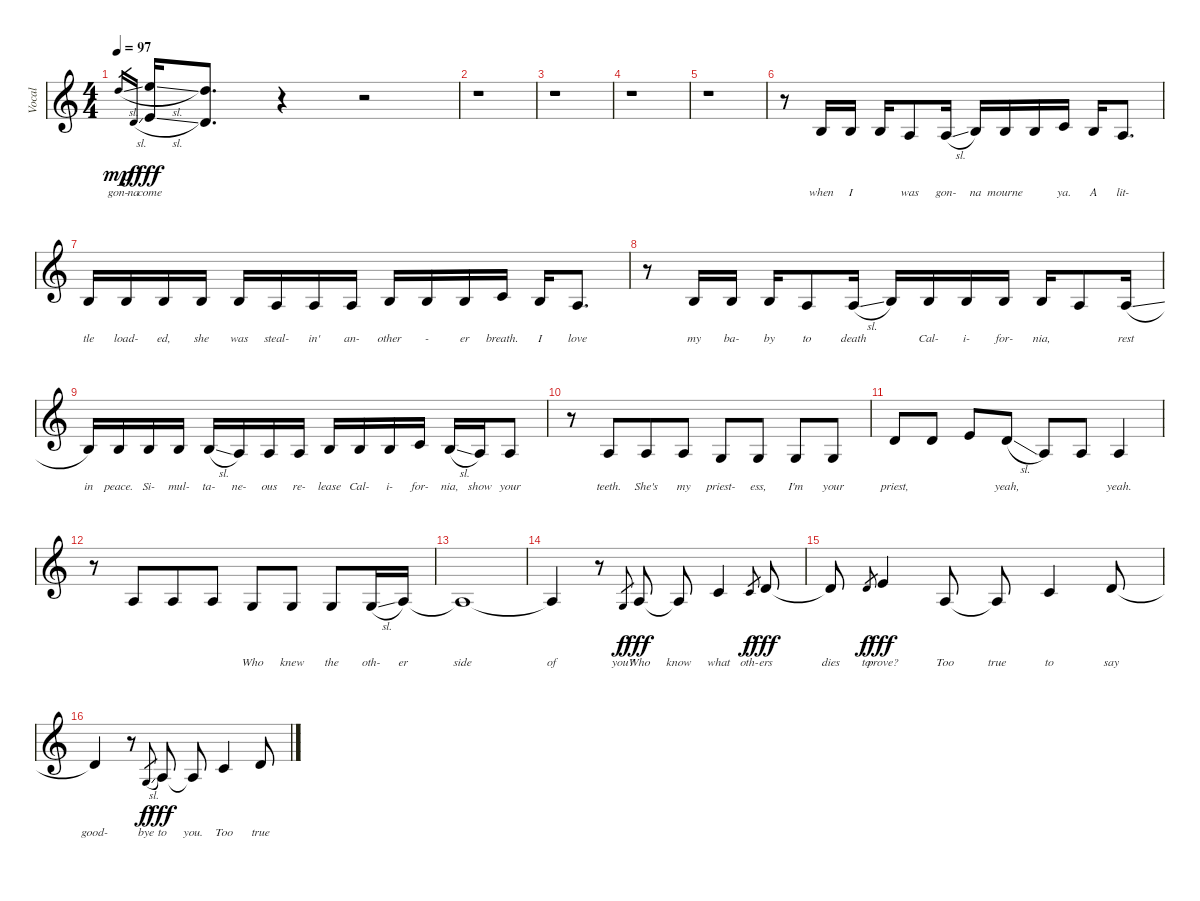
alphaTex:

\track ("Vocal" "Vocal") {instrument lead6voice}
\staff {score}
\tuning (E4 B3 G3 D3 A2 E2 B1) {hide}
\ts (4 4)
\tempo 97
\clef g2
\ks aminor
10.1{sl}.16{lyrics (0 "gon-") lyrics (1 "") lyrics (2 "") lyrics (3 "") lyrics (4 "") gr dy mp} 7.3{sl}.16{lyrics (0 "na") lyrics (1 "") lyrics (2 "") lyrics (3 "") lyrics (4 "") gr dy f} (12.1{sl} 9.3{sl}).16{lyrics (0 "come") lyrics (1 "") lyrics (2 "") lyrics (3 "") lyrics (4 "") dy fff} (10.1 7.3).8{d lyrics (0 " ") lyrics (1 "") lyrics (2 "") lyrics (3 "") lyrics (4 "")} r.4 r.2 |
r.1 |
r.1 |
r.1 |
r.1 |
r.8 9.4.16{lyrics (0 "when") lyrics (1 "") lyrics (2 "") lyrics (3 "") lyrics (4 "")} 9.4.16{lyrics (0 "I") lyrics (1 "") lyrics (2 "") lyrics (3 "") lyrics (4 "")} 9.4.16{lyrics (0 " ") lyrics (1 "") lyrics (2 "") lyrics (3 "") lyrics (4 "")} 7.4.8{lyrics (0 "was") lyrics (1 "") lyrics (2 "") lyrics (3 "") lyrics (4 "")} 7.4{sl}.16{lyrics (0 "gon-") lyrics (1 "") lyrics (2 "") lyrics (3 "") lyrics (4 "")} 9.4.16{lyrics (0 "na") lyrics (1 "") lyrics (2 "") lyrics (3 "") lyrics (4 "")} 9.4.16{lyrics (0 "mourne") lyrics (1 "") lyrics (2 "") lyrics (3 "") lyrics (4 "")} 9.4.16{lyrics (0 " ") lyrics (1 "") lyrics (2 "") lyrics (3 "") lyrics (4 "")} 10.4.16{lyrics (0 "ya.") lyrics (1 "") lyrics (2 "") lyrics (3 "") lyrics (4 "")} 9.4.16{lyrics (0 "A") lyrics (1 "") lyrics (2 "") lyrics (3 "") lyrics (4 "")} 7.4.8{d lyrics (0 "lit-") lyrics (1 "") lyrics (2 "") lyrics (3 "") lyrics (4 "")} |
9.4.16{lyrics (0 "tle") lyrics (1 "") lyrics (2 "") lyrics (3 "") lyrics (4 "")} 9.4.16{lyrics (0 "load-") lyrics (1 "") lyrics (2 "") lyrics (3 "") lyrics (4 "")} 9.4.16{lyrics (0 "ed,") lyrics (1 "") lyrics (2 "") lyrics (3 "") lyrics (4 "")} 9.4.16{lyrics (0 "she") lyrics (1 "") lyrics (2 "") lyrics (3 "") lyrics (4 "")} 9.4.16{lyrics (0 "was") lyrics (1 "") lyrics (2 "") lyrics (3 "") lyrics (4 "")} 7.4.16{lyrics (0 "steal-") lyrics (1 "") lyrics (2 "") lyrics (3 "") lyrics (4 "")} 7.4.16{lyrics (0 "in'") lyrics (1 "") lyrics (2 "") lyrics (3 "") lyrics (4 "")} 7.4.16{lyrics (0 "an-") lyrics (1 "") lyrics (2 "") lyrics (3 "") lyrics (4 "")} 9.4.16{lyrics (0 "other") lyrics (1 "") lyrics (2 "") lyrics (3 "") lyrics (4 "")} 9.4.16{lyrics (0 "-") lyrics (1 "") lyrics (2 "") lyrics (3 "") lyrics (4 "")} 9.4.16{lyrics (0 "er") lyrics (1 "") lyrics (2 "") lyrics (3 "") lyrics (4 "")} 10.4.16{lyrics (0 "breath.") lyrics (1 "") lyrics (2 "") lyrics (3 "") lyrics (4 "")} 9.4.16{lyrics (0 "I") lyrics (1 "") lyrics (2 "") lyrics (3 "") lyrics (4 "")} 7.4.8{d lyrics (0 "love") lyrics (1 "") lyrics (2 "") lyrics (3 "") lyrics (4 "")} |
r.8 9.4.16{lyrics (0 "my") lyrics (1 "") lyrics (2 "") lyrics (3 "") lyrics (4 "")} 9.4.16{lyrics (0 "ba-") lyrics (1 "") lyrics (2 "") lyrics (3 "") lyrics (4 "")} 9.4.16{lyrics (0 "by") lyrics (1 "") lyrics (2 "") lyrics (3 "") lyrics (4 "")} 7.4.8{lyrics (0 "to") lyrics (1 "") lyrics (2 "") lyrics (3 "") lyrics (4 "")} 7.4{sl}.16{lyrics (0 "death") lyrics (1 "") lyrics (2 "") lyrics (3 "") lyrics (4 "")} 9.4.16{lyrics (0 " ") lyrics (1 "") lyrics (2 "") lyrics (3 "") lyrics (4 "")} 9.4.16{lyrics (0 "Cal-") lyrics (1 "") lyrics (2 "") lyrics (3 "") lyrics (4 "")} 9.4.16{lyrics (0 "i-") lyrics (1 "") lyrics (2 "") lyrics (3 "") lyrics (4 "")} 9.4.16{lyrics (0 "for-") lyrics (1 "") lyrics (2 "") lyrics (3 "") lyrics (4 "")} 9.4.16{lyrics (0 "nia,") lyrics (1 "") lyrics (2 "") lyrics (3 "") lyrics (4 "")} 7.4.8{lyrics (0 "") lyrics (1 "") lyrics (2 "") lyrics (3 "") lyrics (4 "")} 7.4{sl}.16{lyrics (0 "rest") lyrics (1 "") lyrics (2 "") lyrics (3 "") lyrics (4 "")} |
9.4.16{lyrics (0 "in") lyrics (1 "") lyrics (2 "") lyrics (3 "") lyrics (4 "")} 9.4.16{lyrics (0 "peace.") lyrics (1 "") lyrics (2 "") lyrics (3 "") lyrics (4 "")} 9.4.16{lyrics (0 "Si-") lyrics (1 "") lyrics (2 "") lyrics (3 "") lyrics (4 "")} 9.4.16{lyrics (0 "mul-") lyrics (1 "") lyrics (2 "") lyrics (3 "") lyrics (4 "")} 9.4{sl}.16{lyrics (0 "ta-") lyrics (1 "") lyrics (2 "") lyrics (3 "") lyrics (4 "")} 7.4.16{lyrics (0 "ne-") lyrics (1 "") lyrics (2 "") lyrics (3 "") lyrics (4 "")} 7.4.16{lyrics (0 "ous") lyrics (1 "") lyrics (2 "") lyrics (3 "") lyrics (4 "")} 7.4.16{lyrics (0 "re-") lyrics (1 "") lyrics (2 "") lyrics (3 "") lyrics (4 "")} 9.4.16{lyrics (0 "lease") lyrics (1 "") lyrics (2 "") lyrics (3 "") lyrics (4 "")} 9.4.16{lyrics (0 "Cal-") lyrics (1 "") lyrics (2 "") lyrics (3 "") lyrics (4 "")} 9.4.16{lyrics (0 "i-") lyrics (1 "") lyrics (2 "") lyrics (3 "") lyrics (4 "")} 10.4.16{lyrics (0 "for-") lyrics (1 "") lyrics (2 "") lyrics (3 "") lyrics (4 "")} 9.4{sl}.16{lyrics (0 "nia,") lyrics (1 "") lyrics (2 "") lyrics (3 "") lyrics (4 "")} 7.4.16{lyrics (0 "show") lyrics (1 "") lyrics (2 "") lyrics (3 "") lyrics (4 "")} 7.4.8{lyrics (0 "your") lyrics (1 "") lyrics (2 "") lyrics (3 "") lyrics (4 "")} |
r.8 7.4.8{lyrics (0 "teeth.") lyrics (1 "") lyrics (2 "") lyrics (3 "") lyrics (4 "") beam merge} 7.4.8{lyrics (0 "She's") lyrics (1 "") lyrics (2 "") lyrics (3 "") lyrics (4 "")} 7.4.8{lyrics (0 "my") lyrics (1 "") lyrics (2 "") lyrics (3 "") lyrics (4 "")} 5.4.8{lyrics (0 "priest-") lyrics (1 "") lyrics (2 "") lyrics (3 "") lyrics (4 "")} 5.4.8{lyrics (0 "ess,") lyrics (1 "") lyrics (2 "") lyrics (3 "") lyrics (4 "")} 5.4.8{lyrics (0 "I'm") lyrics (1 "") lyrics (2 "") lyrics (3 "") lyrics (4 "")} 5.4.8{lyrics (0 "your") lyrics (1 "") lyrics (2 "") lyrics (3 "") lyrics (4 "")} |
7.3.8{lyrics (0 "priest,") lyrics (1 "") lyrics (2 "") lyrics (3 "") lyrics (4 "")} 7.3.8{lyrics (0 " ") lyrics (1 "") lyrics (2 "") lyrics (3 "") lyrics (4 "")} 9.3.8{lyrics (0 " ") lyrics (1 "") lyrics (2 "") lyrics (3 "") lyrics (4 "")} 7.3{sl}.8{lyrics (0 "yeah,") lyrics (1 "") lyrics (2 "") lyrics (3 "") lyrics (4 "")} 2.3.8{lyrics (0 " ") lyrics (1 "") lyrics (2 "") lyrics (3 "") lyrics (4 "")} 2.3.8{lyrics (0 " ") lyrics (1 "") lyrics (2 "") lyrics (3 "") lyrics (4 "")} 2.3.4{lyrics (0 "yeah.") lyrics (1 "") lyrics (2 "") lyrics (3 "") lyrics (4 "")} |
r.8 7.4.8{lyrics (0 " ") lyrics (1 "") lyrics (2 "") lyrics (3 "") lyrics (4 "") beam merge} 7.4.8{lyrics (0 " ") lyrics (1 "") lyrics (2 "") lyrics (3 "") lyrics (4 "")} 7.4.8{lyrics (0 "") lyrics (1 "") lyrics (2 "") lyrics (3 "") lyrics (4 "")} 5.4.8{lyrics (0 "Who") lyrics (1 "") lyrics (2 "") lyrics (3 "") lyrics (4 "")} 5.4.8{lyrics (0 "knew") lyrics (1 "") lyrics (2 "") lyrics (3 "") lyrics (4 "")} 5.4.8{lyrics (0 "the") lyrics (1 "") lyrics (2 "") lyrics (3 "") lyrics (4 "")} 5.4{sl}.16{lyrics (0 "oth-") lyrics (1 "") lyrics (2 "") lyrics (3 "") lyrics (4 "")} 7.4.16{lyrics (0 "er") lyrics (1 "") lyrics (2 "") lyrics (3 "") lyrics (4 "")} |
7.4{t}.1{lyrics (0 "side") lyrics (1 "") lyrics (2 "") lyrics (3 "") lyrics (4 "")} |
7.4{t}.4{lyrics (0 "of") lyrics (1 "") lyrics (2 "") lyrics (3 "") lyrics (4 "")} r.8 5.4.8{lyrics (0 "you?") lyrics (1 "") lyrics (2 "") lyrics (3 "") lyrics (4 "") gr dy f} 7.4.8{lyrics (0 "Who") lyrics (1 "") lyrics (2 "") lyrics (3 "") lyrics (4 "") dy fff} 7.4{t}.8{lyrics (0 "know") lyrics (1 "") lyrics (2 "") lyrics (3 "") lyrics (4 "")} 5.3.4{lyrics (0 "what") lyrics (1 "") lyrics (2 "") lyrics (3 "") lyrics (4 "")} 5.3.8{lyrics (0 "oth-") lyrics (1 "") lyrics (2 "") lyrics (3 "") lyrics (4 "") gr dy f} 7.3.8{lyrics (0 "ers") lyrics (1 "") lyrics (2 "") lyrics (3 "") lyrics (4 "") dy fff} |
7.3{t}.8{lyrics (0 "dies") lyrics (1 "") lyrics (2 "") lyrics (3 "") lyrics (4 "")} 7.3.8{lyrics (0 "to") lyrics (1 "") lyrics (2 "") lyrics (3 "") lyrics (4 "") gr dy f} 9.3.4{lyrics (0 "prove?") lyrics (1 "") lyrics (2 "") lyrics (3 "") lyrics (4 "") dy fff} 7.4.8{lyrics (0 "Too") lyrics (1 "") lyrics (2 "") lyrics (3 "") lyrics (4 "")} 7.4{t}.8{lyrics (0 "true") lyrics (1 "") lyrics (2 "") lyrics (3 "") lyrics (4 "")} 5.3.4{lyrics (0 "to") lyrics (1 "") lyrics (2 "") lyrics (3 "") lyrics (4 "")} 7.3.8{lyrics (0 "say") lyrics (1 "") lyrics (2 "") lyrics (3 "") lyrics (4 "")} |
7.3{t}.4{lyrics (0 "good-") lyrics (1 "") lyrics (2 "") lyrics (3 "") lyrics (4 "")} r.8 5.4{sl}.8{lyrics (0 "bye") lyrics (1 "") lyrics (2 "") lyrics (3 "") lyrics (4 "") gr dy f} 7.4.8{lyrics (0 "to") lyrics (1 "") lyrics (2 "") lyrics (3 "") lyrics (4 "") dy fff} 7.4{t}.8{lyrics (0 "you.") lyrics (1 "") lyrics (2 "") lyrics (3 "") lyrics (4 "")} 5.3.4{lyrics (0 "Too") lyrics (1 "") lyrics (2 "") lyrics (3 "") lyrics (4 "")} 7.3.8{lyrics (0 "true") lyrics (1 "") lyrics (2 "") lyrics (3 "") lyrics (4 "")}
